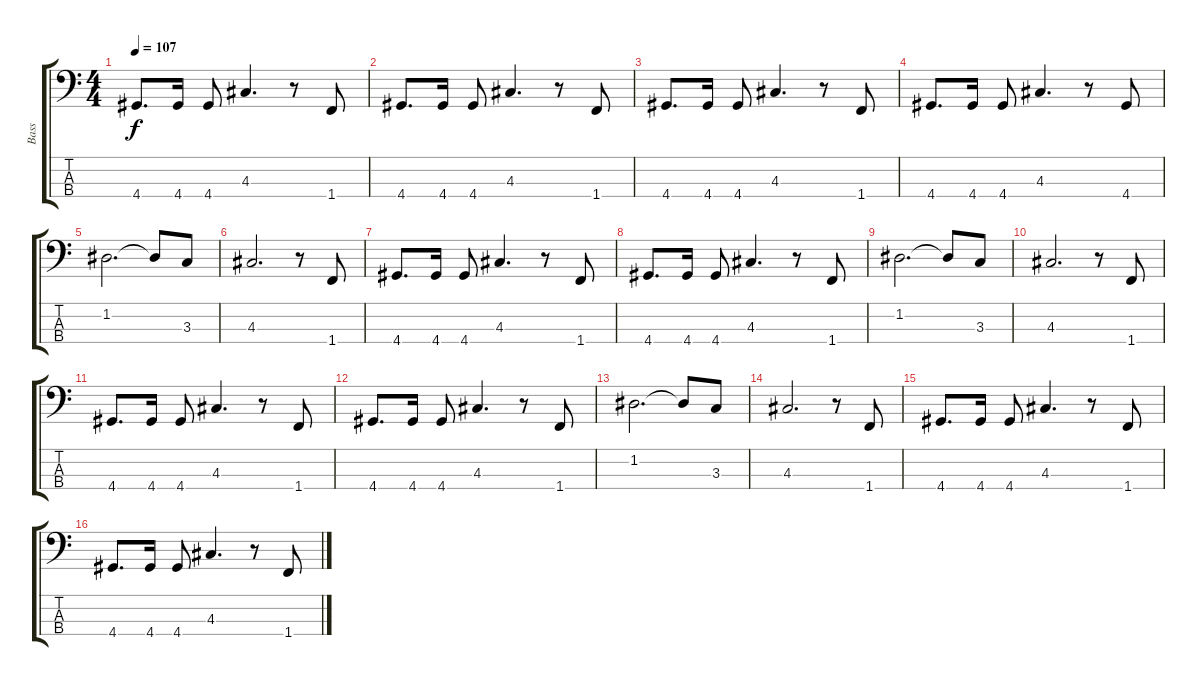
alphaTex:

\track ("Bass" "Bass") {instrument slapbass2}
\staff {score tabs}
\tuning (G2 D2 A1 E1) {hide}
\ts (4 4)
\tempo 107
\clef f4
\ks c
4.4.8{d dy f} 4.4.16 4.4.8 4.3.4{d} r.8 1.4.8 |
4.4.8{d} 4.4.16 4.4.8 4.3.4{d} r.8 1.4.8 |
4.4.8{d} 4.4.16 4.4.8 4.3.4{d} r.8 1.4.8 |
4.4.8{d} 4.4.16 4.4.8 4.3.4{d} r.8 4.4.8 |
1.2.2{d} 1.2{t}.8 3.3.8 |
4.3.2{d} r.8 1.4.8 |
4.4.8{d} 4.4.16 4.4.8 4.3.4{d} r.8 1.4.8 |
4.4.8{d} 4.4.16 4.4.8 4.3.4{d} r.8 1.4.8 |
1.2.2{d} 1.2{t}.8 3.3.8 |
4.3.2{d} r.8 1.4.8 |
4.4.8{d} 4.4.16 4.4.8 4.3.4{d} r.8 1.4.8 |
4.4.8{d} 4.4.16 4.4.8 4.3.4{d} r.8 1.4.8 |
1.2.2{d} 1.2{t}.8 3.3.8 |
4.3.2{d} r.8 1.4.8 |
4.4.8{d} 4.4.16 4.4.8 4.3.4{d} r.8 1.4.8 |
4.4.8{d} 4.4.16 4.4.8 4.3.4{d} r.8 1.4.8
